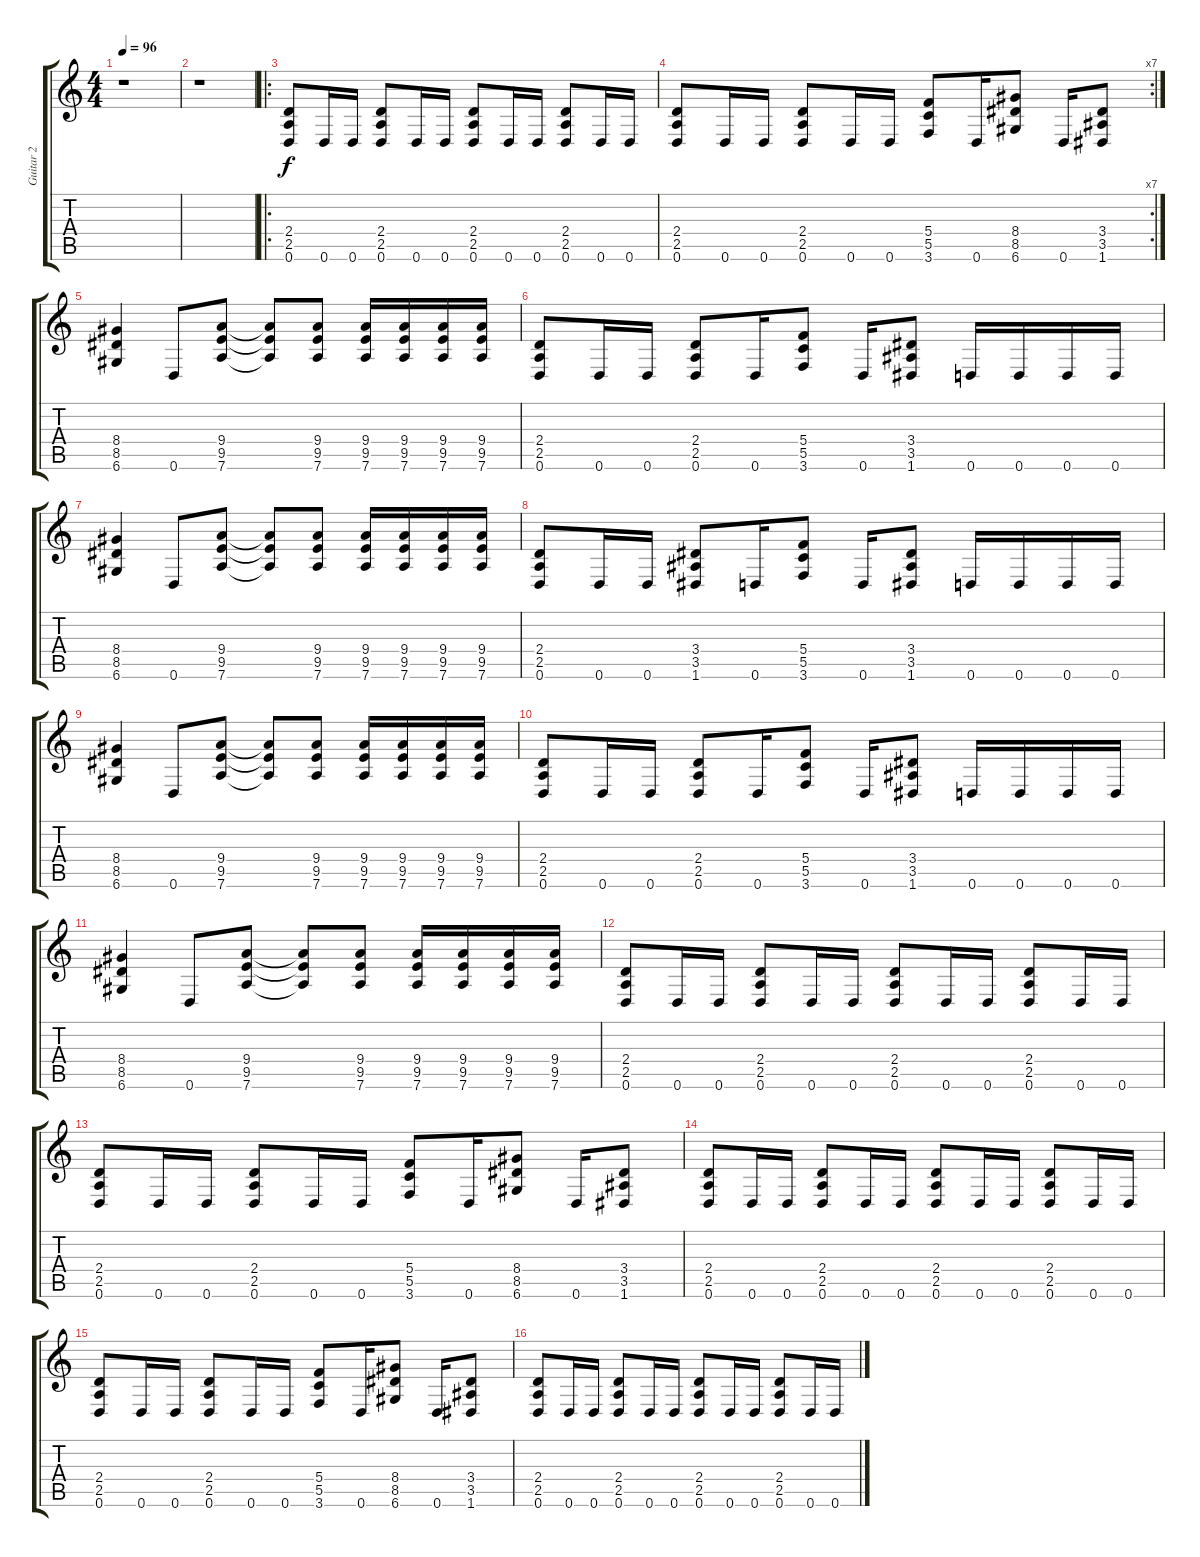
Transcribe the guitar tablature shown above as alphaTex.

\track ("Guitar 2" "Guitar 2") {instrument distortionguitar}
\staff {score tabs}
\tuning (D4 A3 F3 C3 G2 D2) {hide}
\ts (4 4)
\tempo 96
\clef g2
\ks c
r.1{dy f instrument distortionguitar} |
r.1 |
\ro
(2.4 2.5 0.6).8 0.6.16 0.6.16 (2.4 2.5 0.6).8 0.6.16 0.6.16 (2.4 2.5 0.6).8 0.6.16 0.6.16 (2.4 2.5 0.6).8 0.6.16 0.6.16 |
\rc 7
(2.4 2.5 0.6).8 0.6.16 0.6.16 (2.4 2.5 0.6).8 0.6.16 0.6.16 (5.4 5.5 3.6).8 0.6.16 (8.4 8.5 6.6).8 0.6.16 (3.4 3.5 1.6).8 |
(8.4 8.5 6.6).4 0.6.8 (9.4 9.5 7.6).8 (9.4{t} 9.5{t} 7.6{t}).8 (9.4 9.5 7.6).8 (9.4 9.5 7.6).16 (9.4 9.5 7.6).16 (9.4 9.5 7.6).16 (9.4 9.5 7.6).16 |
(2.4 2.5 0.6).8 0.6.16 0.6.16 (2.4 2.5 0.6).8 0.6.16 (5.4 5.5 3.6).8 0.6.16 (3.4 3.5 1.6).8 0.6.16 0.6.16 0.6.16 0.6.16 |
(8.4 8.5 6.6).4 0.6.8 (9.4 9.5 7.6).8 (9.4{t} 9.5{t} 7.6{t}).8 (9.4 9.5 7.6).8 (9.4 9.5 7.6).16 (9.4 9.5 7.6).16 (9.4 9.5 7.6).16 (9.4 9.5 7.6).16 |
(2.4 2.5 0.6).8 0.6.16 0.6.16 (3.4 3.5 1.6).8 0.6.16 (5.4 5.5 3.6).8 0.6.16 (3.4 3.5 1.6).8 0.6.16 0.6.16 0.6.16 0.6.16 |
(8.4 8.5 6.6).4 0.6.8 (9.4 9.5 7.6).8 (9.4{t} 9.5{t} 7.6{t}).8 (9.4 9.5 7.6).8 (9.4 9.5 7.6).16 (9.4 9.5 7.6).16 (9.4 9.5 7.6).16 (9.4 9.5 7.6).16 |
(2.4 2.5 0.6).8 0.6.16 0.6.16 (2.4 2.5 0.6).8 0.6.16 (5.4 5.5 3.6).8 0.6.16 (3.4 3.5 1.6).8 0.6.16 0.6.16 0.6.16 0.6.16 |
(8.4 8.5 6.6).4 0.6.8 (9.4 9.5 7.6).8 (9.4{t} 9.5{t} 7.6{t}).8 (9.4 9.5 7.6).8 (9.4 9.5 7.6).16 (9.4 9.5 7.6).16 (9.4 9.5 7.6).16 (9.4 9.5 7.6).16 |
(2.4 2.5 0.6).8 0.6.16 0.6.16 (2.4 2.5 0.6).8 0.6.16 0.6.16 (2.4 2.5 0.6).8 0.6.16 0.6.16 (2.4 2.5 0.6).8 0.6.16 0.6.16 |
(2.4 2.5 0.6).8 0.6.16 0.6.16 (2.4 2.5 0.6).8 0.6.16 0.6.16 (5.4 5.5 3.6).8 0.6.16 (8.4 8.5 6.6).8 0.6.16 (3.4 3.5 1.6).8 |
(2.4 2.5 0.6).8 0.6.16 0.6.16 (2.4 2.5 0.6).8 0.6.16 0.6.16 (2.4 2.5 0.6).8 0.6.16 0.6.16 (2.4 2.5 0.6).8 0.6.16 0.6.16 |
(2.4 2.5 0.6).8 0.6.16 0.6.16 (2.4 2.5 0.6).8 0.6.16 0.6.16 (5.4 5.5 3.6).8 0.6.16 (8.4 8.5 6.6).8 0.6.16 (3.4 3.5 1.6).8 |
(2.4 2.5 0.6).8 0.6.16 0.6.16 (2.4 2.5 0.6).8 0.6.16 0.6.16 (2.4 2.5 0.6).8 0.6.16 0.6.16 (2.4 2.5 0.6).8 0.6.16 0.6.16
